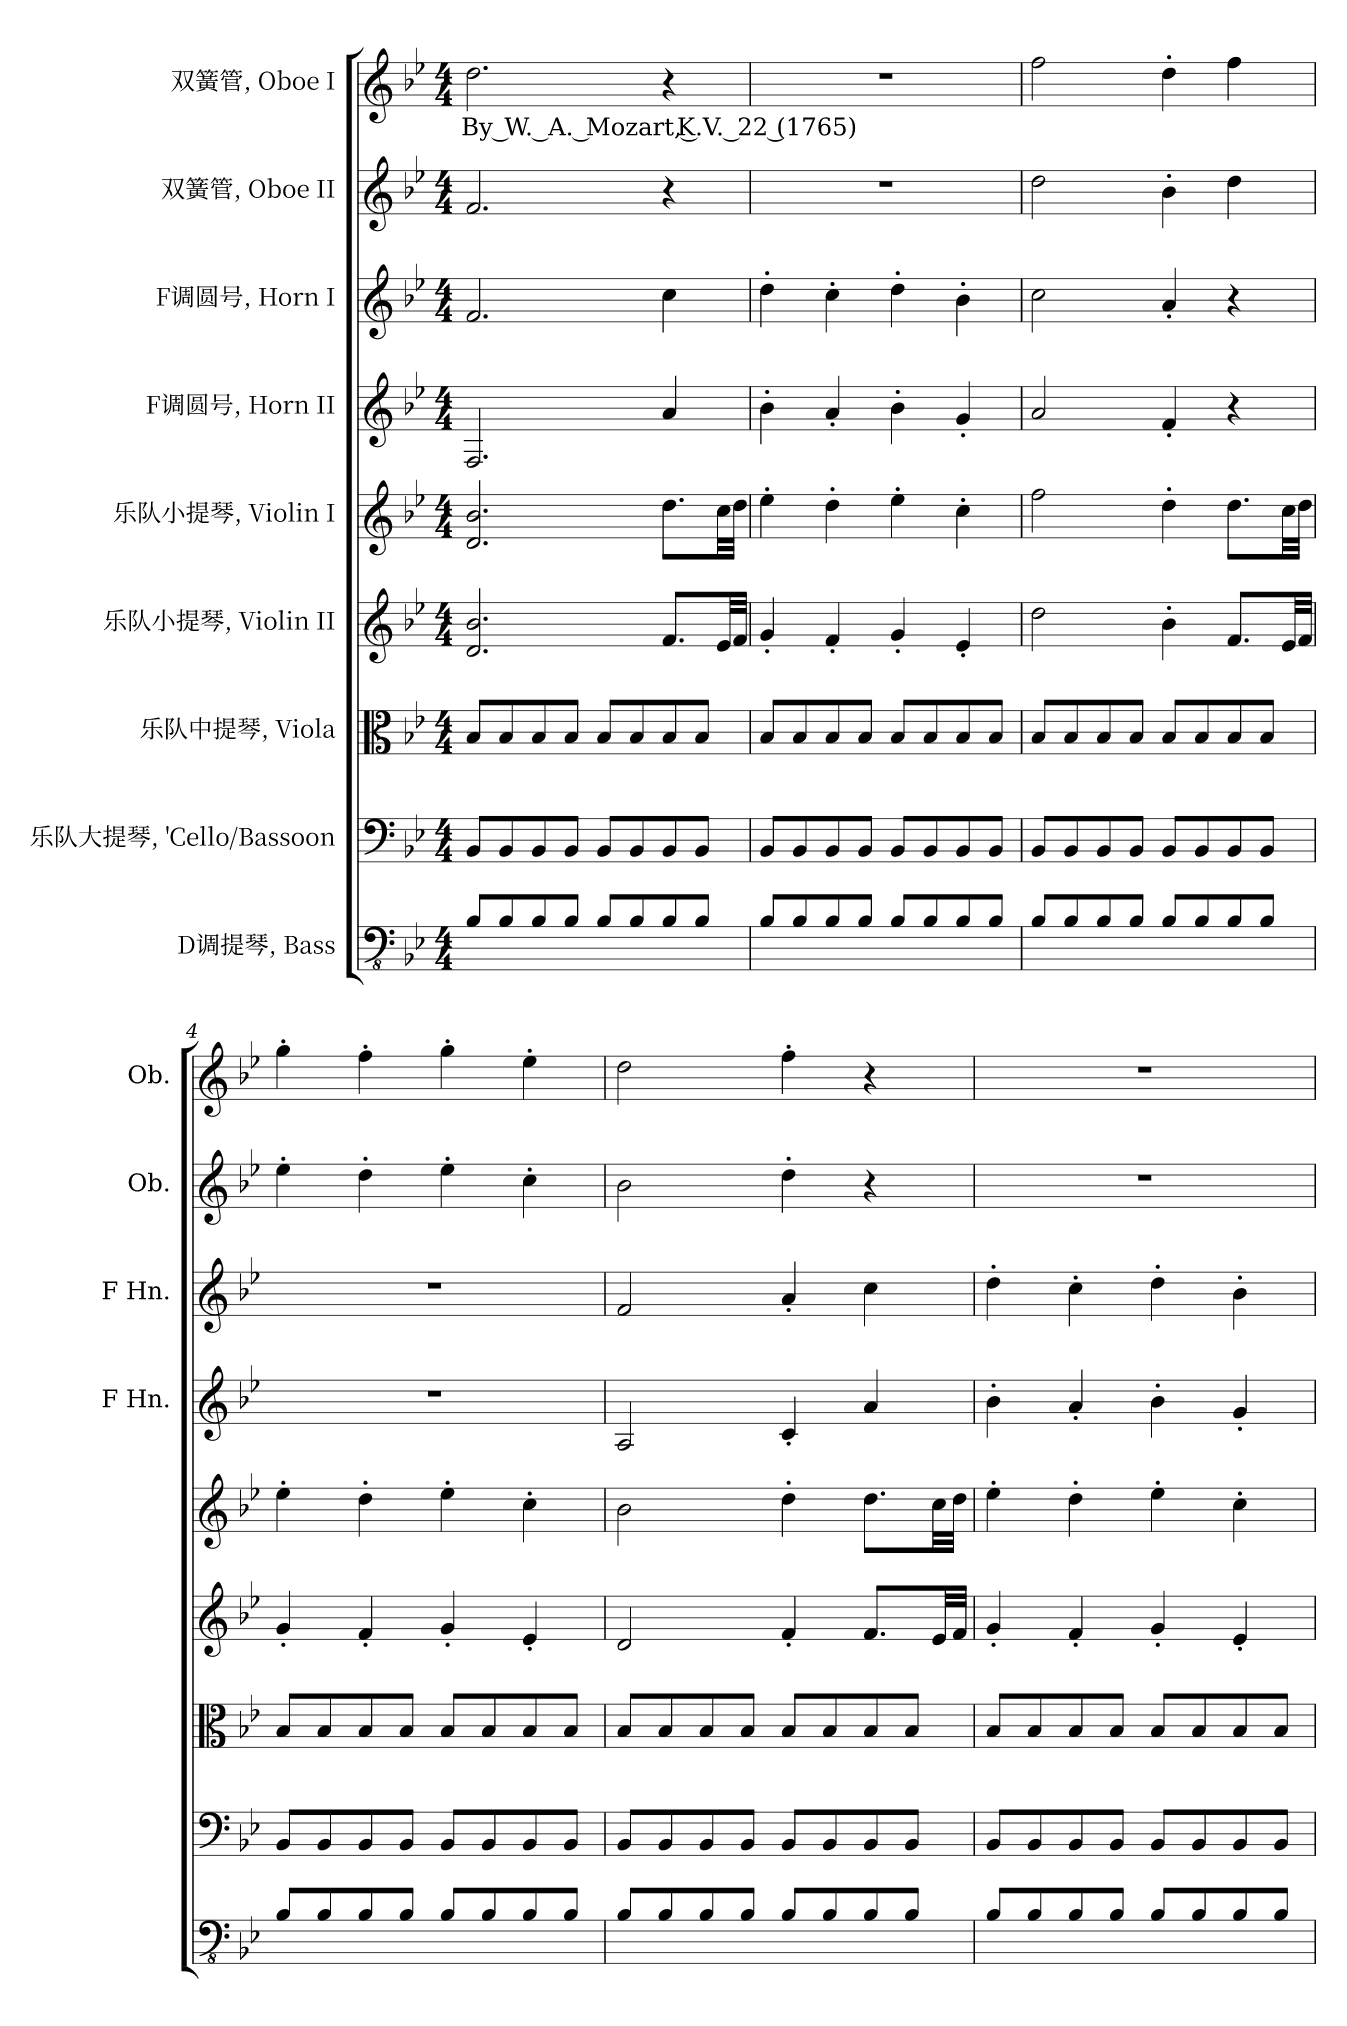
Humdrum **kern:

**kern	**kern	**kern	**kern	**kern	**kern	**kern	**kern	**kern	**text
*part9	*part8	*part7	*part6	*part5	*part4	*part3	*part2	*part1	*part1
*staff9	*staff8	*staff7	*staff6	*staff5	*staff4	*staff3	*staff2	*staff1	*staff1
*I"D调提琴, Bass	*I"乐队大提琴, 'Cello/Bassoon	*I"乐队中提琴, Viola	*I"乐队小提琴, Violin II	*I"乐队小提琴, Violin I	*I"F调圆号, Horn II	*I"F调圆号, Horn I	*I"双簧管, Oboe II	*I"双簧管, Oboe I	*
*	*	*	*	*	*I'F Hn.	*I'F Hn.	*I'Ob.	*I'Ob.	*
*clefFv4	*clefF4	*clefC3	*clefG2	*clefG2	*clefG2	*clefG2	*clefG2	*clefG2	*
*ITrd7c12	*	*	*	*	*ITrd4c7	*ITrd4c7	*	*	*
*k[b-e-]	*k[b-e-]	*k[b-e-]	*k[b-e-]	*k[b-e-]	*k[b-e-a-]	*k[b-e-a-]	*k[b-e-]	*k[b-e-]	*
*M4/4	*M4/4	*M4/4	*M4/4	*M4/4	*M4/4	*M4/4	*M4/4	*M4/4	*
*MM120	*MM120	*MM120	*MM120	*MM120	*MM120	*MM120	*MM120	*MM120	*
=1	=1	=1	=1	=1	=1	=1	=1	=1	=1
8BBB-/L	8BB-/L	8B-/L	2.d/ 2.b-/	2.d/ 2.b-/	2.BB-/	2.B-/	2.f/	2.dd\	By W. A. Mozart, K.V. 22 (1765)
8BBB-/	8BB-/	8B-/	.	.	.	.	.	.	.
8BBB-/	8BB-/	8B-/	.	.	.	.	.	.	.
8BBB-/J	8BB-/J	8B-/J	.	.	.	.	.	.	.
8BBB-/L	8BB-/L	8B-/L	.	.	.	.	.	.	.
8BBB-/	8BB-/	8B-/	.	.	.	.	.	.	.
8BBB-/	8BB-/	8B-/	8.f/L	8.dd\L	4d/	4f\	4r	4r	.
8BBB-/J	8BB-/J	8B-/J	.	.	.	.	.	.	.
.	.	.	32e-/LL	32cc\LL	.	.	.	.	.
.	.	.	32f/JJJ	32dd\JJJ	.	.	.	.	.
=2	=2	=2	=2	=2	=2	=2	=2	=2	=2
8BBB-/L	8BB-/L	8B-/L	4g'/	4ee-'\	4e-'\	4g'\	1r	1r	.
8BBB-/	8BB-/	8B-/	.	.	.	.	.	.	.
8BBB-/	8BB-/	8B-/	4f'/	4dd'\	4d'/	4f'\	.	.	.
8BBB-/J	8BB-/J	8B-/J	.	.	.	.	.	.	.
8BBB-/L	8BB-/L	8B-/L	4g'/	4ee-'\	4e-'\	4g'\	.	.	.
8BBB-/	8BB-/	8B-/	.	.	.	.	.	.	.
8BBB-/	8BB-/	8B-/	4e-'/	4cc'\	4c'/	4e-'\	.	.	.
8BBB-/J	8BB-/J	8B-/J	.	.	.	.	.	.	.
!!LO:PB:g=z
=3	=3	=3	=3	=3	=3	=3	=3	=3	=3
8BBB-/L	8BB-/L	8B-/L	2dd\	2ff\	2d/	2f\	2dd\	2ff\	.
8BBB-/	8BB-/	8B-/	.	.	.	.	.	.	.
8BBB-/	8BB-/	8B-/	.	.	.	.	.	.	.
8BBB-/J	8BB-/J	8B-/J	.	.	.	.	.	.	.
8BBB-/L	8BB-/L	8B-/L	4b-'\	4dd'\	4B-'/	4d'/	4b-'\	4dd'\	.
8BBB-/	8BB-/	8B-/	.	.	.	.	.	.	.
8BBB-/	8BB-/	8B-/	8.f/L	8.dd\L	4r	4r	4dd\	4ff\	.
8BBB-/J	8BB-/J	8B-/J	.	.	.	.	.	.	.
.	.	.	32e-/LL	32cc\LL	.	.	.	.	.
.	.	.	32f/JJJ	32dd\JJJ	.	.	.	.	.
=4	=4	=4	=4	=4	=4	=4	=4	=4	=4
8BBB-/L	8BB-/L	8B-/L	4g'/	4ee-'\	1r	1r	4ee-'\	4gg'\	.
8BBB-/	8BB-/	8B-/	.	.	.	.	.	.	.
8BBB-/	8BB-/	8B-/	4f'/	4dd'\	.	.	4dd'\	4ff'\	.
8BBB-/J	8BB-/J	8B-/J	.	.	.	.	.	.	.
8BBB-/L	8BB-/L	8B-/L	4g'/	4ee-'\	.	.	4ee-'\	4gg'\	.
8BBB-/	8BB-/	8B-/	.	.	.	.	.	.	.
8BBB-/	8BB-/	8B-/	4e-'/	4cc'\	.	.	4cc'\	4ee-'\	.
8BBB-/J	8BB-/J	8B-/J	.	.	.	.	.	.	.
=5	=5	=5	=5	=5	=5	=5	=5	=5	=5
8BBB-/L	8BB-/L	8B-/L	2d/	2b-\	2D/	2B-/	2b-\	2dd\	.
8BBB-/	8BB-/	8B-/	.	.	.	.	.	.	.
8BBB-/	8BB-/	8B-/	.	.	.	.	.	.	.
8BBB-/J	8BB-/J	8B-/J	.	.	.	.	.	.	.
8BBB-/L	8BB-/L	8B-/L	4f'/	4dd'\	4F'/	4d'/	4dd'\	4ff'\	.
8BBB-/	8BB-/	8B-/	.	.	.	.	.	.	.
8BBB-/	8BB-/	8B-/	8.f/L	8.dd\L	4d/	4f\	4r	4r	.
8BBB-/J	8BB-/J	8B-/J	.	.	.	.	.	.	.
.	.	.	32e-/LL	32cc\LL	.	.	.	.	.
.	.	.	32f/JJJ	32dd\JJJ	.	.	.	.	.
=6	=6	=6	=6	=6	=6	=6	=6	=6	=6
8BBB-/L	8BB-/L	8B-/L	4g'/	4ee-'\	4e-'\	4g'\	1r	1r	.
8BBB-/	8BB-/	8B-/	.	.	.	.	.	.	.
8BBB-/	8BB-/	8B-/	4f'/	4dd'\	4d'/	4f'\	.	.	.
8BBB-/J	8BB-/J	8B-/J	.	.	.	.	.	.	.
8BBB-/L	8BB-/L	8B-/L	4g'/	4ee-'\	4e-'\	4g'\	.	.	.
8BBB-/	8BB-/	8B-/	.	.	.	.	.	.	.
8BBB-/	8BB-/	8B-/	4e-'/	4cc'\	4c'/	4e-'\	.	.	.
8BBB-/J	8BB-/J	8B-/J	.	.	.	.	.	.	.
=	=	=	=	=	=	=	=	=	=
*-	*-	*-	*-	*-	*-	*-	*-	*-	*-
